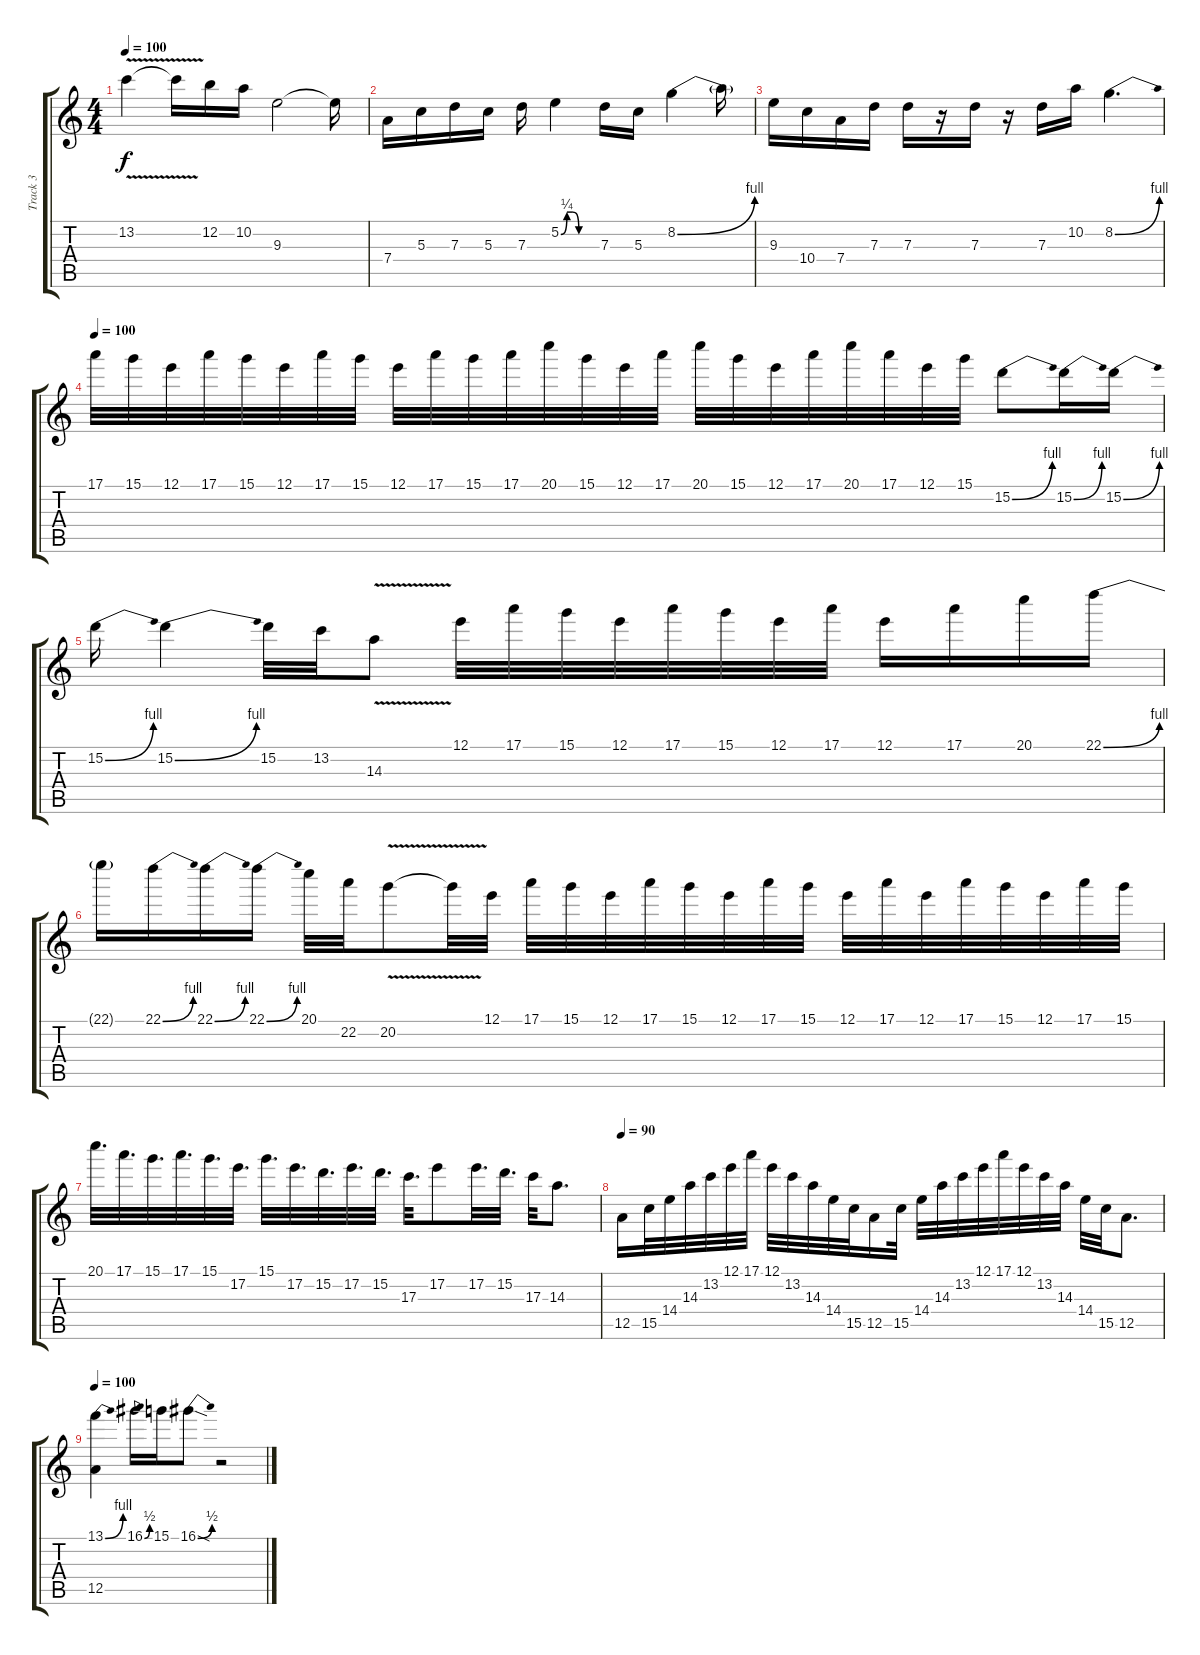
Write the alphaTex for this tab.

\track ("Track 3" "Track 3") {instrument distortionguitar}
\staff {score tabs}
\tuning (E4 B3 G3 D3 A2 E2) {hide}
\ts (4 4)
\tempo 100
\clef g2
\ks c
13.2{v}.4{dy f} 13.2{t}.16 12.2.16 10.2.16 9.3.2 9.3{t}.16 |
7.4.16 5.3.16 7.3.16 5.3.16 7.3.16 5.2{be (custom 0 0 10 1 20 1 30 0 60 0)}.4 7.3.16 5.3.16 8.2{be (bend 0 0 60 4)}.4 8.2{t}.16 |
9.3.16 10.4.16 7.4.16 7.3.16 7.3.16 r.16 7.3.16 r.16 7.3.16 10.2.16 8.2{be (bend 0 0 60 4)}.4{d} |
\tempo 100
17.1.32 15.1.32 12.1.32 17.1.32 15.1.32 12.1.32 17.1.32 15.1.32 12.1.32 17.1.32 15.1.32 17.1.32 20.1.32 15.1.32 12.1.32 17.1.32 20.1.32 15.1.32 12.1.32 17.1.32 20.1.32 17.1.32 12.1.32 15.1.32 15.2{be (bend 0 0 60 4)}.8 15.2{be (bend 0 0 60 4)}.16 15.2{be (bend 0 0 60 4)}.16 |
15.2{be (bend 0 0 60 4)}.16 15.2{be (bend 0 0 60 4)}.4 15.2.32 13.2.32 14.3{v}.8 12.1.32 17.1.32 15.1.32 12.1.32 17.1.32 15.1.32 12.1.32 17.1.32 12.1.16 17.1.16 20.1.16 22.1{be (bend 0 0 60 4)}.16 |
22.1{t}.16 22.1{be (bend 0 0 60 4)}.16 22.1{be (bend 0 0 60 4)}.16 22.1{be (bend 0 0 60 4)}.16 20.1.32 22.2.32 20.2{v}.8 20.2{t}.32 12.1.32 17.1.32 15.1.32 12.1.32 17.1.32 15.1.32 12.1.32 17.1.32 15.1.32 12.1.32 17.1.32 12.1.32 17.1.32 15.1.32 12.1.32 17.1.32 15.1.32 |
20.1.32{d} 17.1.32{d} 15.1.32{d} 17.1.32{d} 15.1.32{d} 17.2.32{d} 15.1.32{d} 17.2.32{d} 15.2.32{d} 17.2.32{d} 15.2.32{d} 17.3.32{d} 17.2.8 17.2.32{d} 15.2.32{d} 17.3.32 14.3.8{d} |
\tempo 90
12.5.16 15.5.32 14.4.32 14.3.32 13.2.32 12.1.32 17.1.32 12.1.32 13.2.32 14.3.32 14.4.32 15.5.32 12.5.16 15.5.32 14.4.32 14.3.32 13.2.32 12.1.32 17.1.32 12.1.32 13.2.32 14.3.32 14.4.32 15.5.32 12.5.8{d} |
\tempo 100
(13.1{be (bend 0 0 60 4)} 12.5).4 16.1{be (bend 0 0 60 2)}.16 15.1.16 16.1{be (bend 0 0 60 2) sod}.8 r.2
